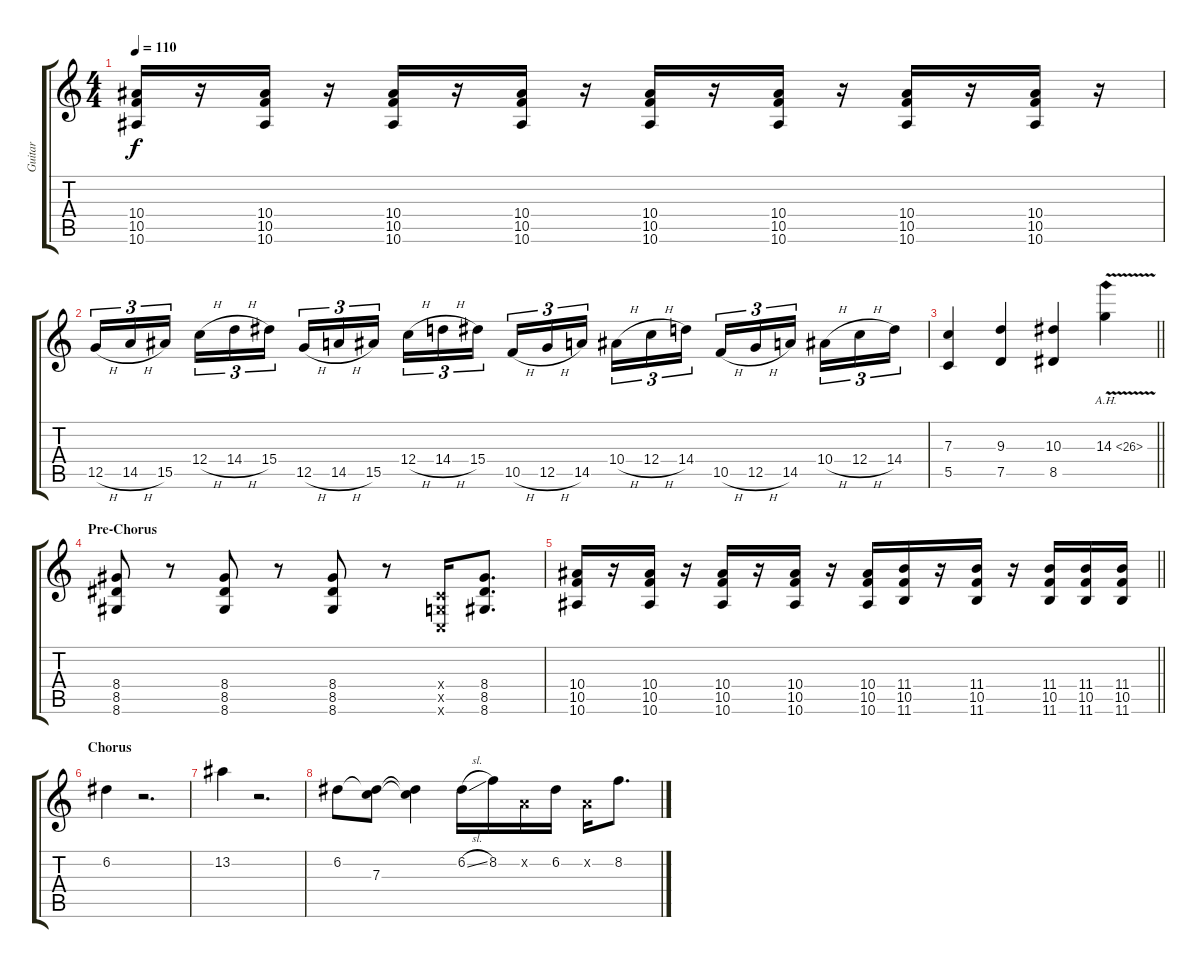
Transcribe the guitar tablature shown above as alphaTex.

\track ("Guitar" "Guitar") {instrument overdrivenguitar}
\staff {score tabs}
\tuning (D4 A3 F3 C3 G2 C2) {hide}
\ts (4 4)
\tempo 110
\clef g2
\ks c
(10.4 10.5 10.6).16{dy f} r.16 (10.4 10.5 10.6).16 r.16 (10.4 10.5 10.6).16 r.16 (10.4 10.5 10.6).16 r.16 (10.4 10.5 10.6).16 r.16 (10.4 10.5 10.6).16 r.16 (10.4 10.5 10.6).16 r.16 (10.4 10.5 10.6).16 r.16 |
12.5{h}.16{tu (3 2)} 14.5{h}.16{tu (3 2)} 15.5.16{tu (3 2) beam splitsecondary} 12.4{h}.16{tu (3 2)} 14.4{h}.16{tu (3 2)} 15.4.16{tu (3 2)} 12.5{h}.16{tu (3 2)} 14.5{h}.16{tu (3 2)} 15.5.16{tu (3 2) beam splitsecondary} 12.4{h}.16{tu (3 2)} 14.4{h}.16{tu (3 2)} 15.4.16{tu (3 2)} 10.5{h}.16{tu (3 2)} 12.5{h}.16{tu (3 2)} 14.5.16{tu (3 2) beam splitsecondary} 10.4{h}.16{tu (3 2)} 12.4{h}.16{tu (3 2)} 14.4.16{tu (3 2)} 10.5{h}.16{tu (3 2)} 12.5{h}.16{tu (3 2)} 14.5.16{tu (3 2) beam splitsecondary} 10.4{h}.16{tu (3 2)} 12.4{h}.16{tu (3 2)} 14.4.16{tu (3 2)} |
\barLineRight lightlight
(7.3 5.5).4 (9.3 7.5).4 (10.3 8.5).4 14.3{ah 12 v}.4 |
\section ("" "Pre-Chorus")
(8.4 8.5 8.6).8 r.8 (8.4 8.5 8.6).8 r.8 (8.4 8.5 8.6).8 r.8 (0.4{x} 0.5{x} 0.6{x}).16 (8.4 8.5 8.6).8{d} |
\barLineRight lightlight
(10.4 10.5 10.6).16 r.16 (10.4 10.5 10.6).16 r.16 (10.4 10.5 10.6).16 r.16 (10.4 10.5 10.6).16 r.16 (10.4 10.5 10.6).16 (11.4 10.5 11.6).16 r.16 (11.4 10.5 11.6).16 r.16 (11.4 10.5 11.6).16 (11.4 10.5 11.6).16 (11.4 10.5 11.6).16 |
\section ("" "Chorus")
6.2.4 r.2{d} |
13.2.4 r.2{d} |
6.2.8 (6.2{t} 7.3).8 (6.2{t} 7.3{t}).4 6.2{sl}.16 8.2.16 0.2{x}.16 6.2.16 0.2{x}.16 8.2.8{d}
